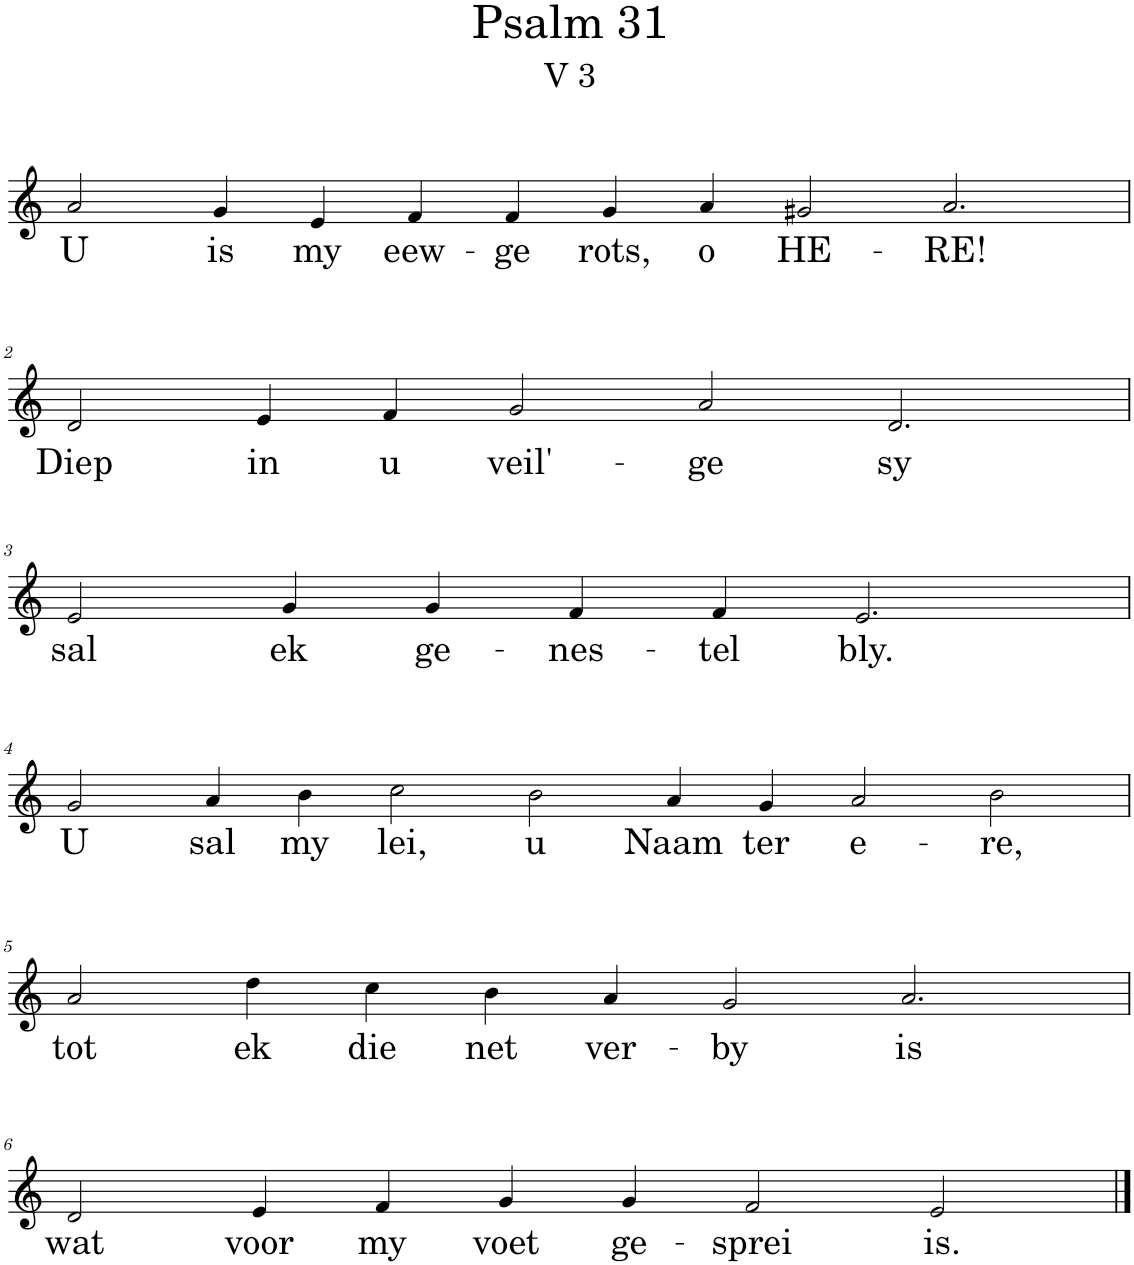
**kern	**text
*part1	*part1
*staff1	*staff1
*I"Pipe Organ	*
*I'Org.	*
*clefG2	*
*k[]	*
*M14/4	*
=1	=1
!	!LO:LY:b
2a/	U
!	!LO:LY:b
4g/	is
!	!LO:LY:b
4e/	my
!	!LO:LY:b
4f/	eew-
!	!LO:LY:b
4f/	-ge
!	!LO:LY:b
4g/	rots,
!	!LO:LY:b
4a/	o
!	!LO:LY:b
2g#X/	HE-
!	!LO:LY:b
2.a/	-RE!
!!LO:LB:g=z
=2	=2
*M12/4	*
!	!LO:LY:b
2d/	Diep
!	!LO:LY:b
4e/	in
!	!LO:LY:b
4f/	u
!	!LO:LY:b
2g/	veil'-
!	!LO:LY:b
2a/	-ge
!	!LO:LY:b
2.d/	sy
!!LO:LB:g=z
=3	=3
!	!LO:LY:b
2e/	sal
!	!LO:LY:b
4g/	ek
!	!LO:LY:b
4g/	ge-
!	!LO:LY:b
4f/	-nes-
!	!LO:LY:b
4f/	-tel
!	!LO:LY:b
2.e/	bly.
!!LO:LB:g=z
=4	=4
*M14/4	*
!	!LO:LY:b
2g/	U
!	!LO:LY:b
4a/	sal
!	!LO:LY:b
4b\	my
!	!LO:LY:b
2cc\	lei,
!	!LO:LY:b
2b\	u
!	!LO:LY:b
4a/	Naam
!	!LO:LY:b
4g/	ter
!	!LO:LY:b
2a/	e-
!	!LO:LY:b
2b\	-re,
!!LO:LB:g=z
=5	=5
!	!LO:LY:b
2a/	tot
!	!LO:LY:b
4dd\	ek
!	!LO:LY:b
4cc\	die
!	!LO:LY:b
4b\	net
!	!LO:LY:b
4a/	ver-
!	!LO:LY:b
2g/	-by
!	!LO:LY:b
2.a/	is
!!LO:LB:g=z
=6	=6
!	!LO:LY:b
2d/	wat
!	!LO:LY:b
4e/	voor
!	!LO:LY:b
4f/	my
!	!LO:LY:b
4g/	voet
!	!LO:LY:b
4g/	ge-
!	!LO:LY:b
2f/	-sprei
!	!LO:LY:b
2e/	is.
==	==
*-	*-
